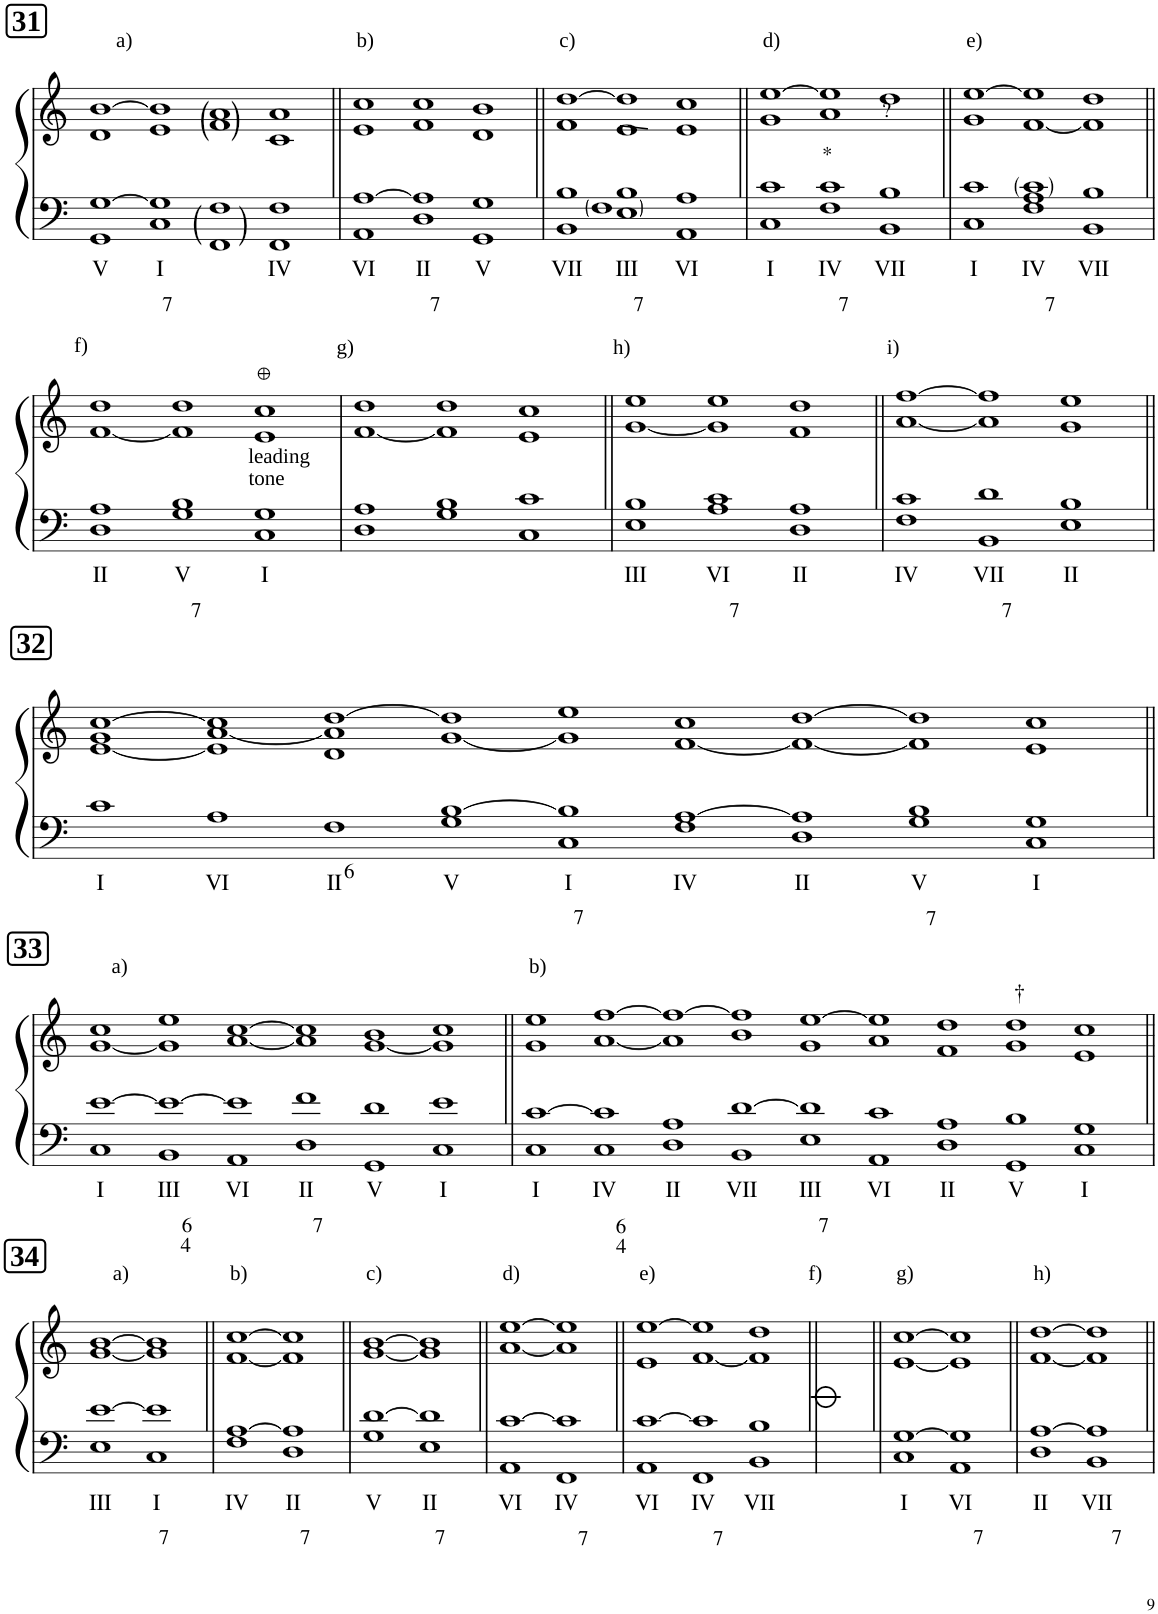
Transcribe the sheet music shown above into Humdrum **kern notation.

**kern	**text	**kern	**text
*part1	*part1	*part1	*part1
*staff2	*staff2	*staff1	*staff1
*I"Piano	*	*	*
*I'Pno	*	*	*
!!LO:PB:g=z
*clefF4	*	*clefG2	*
*k[]	*	*k[]	*
*M16/4	*	*M16/4	*
!!LO:REH:place=s1:a:B:cj:fs=14:t=31
=195	=195	=195	=195
!	!	!LO:TX:a:t=a)	!
!	!LO:LY:b	!	!
1GG [1G	V	1d [1b	.
!LO:TX:b:t=7	!	!	!
!	!LO:LY:b	!	!
1C 1G]	I	1e 1b]	.
1FF 1F	.	1f 1a	.
!	!LO:LY:b	!	!
1FF 1F	IV	1c 1a	.
=196||	=196||	=196||	=196||
*M12/4	*	*M12/4	*
!	!	!LO:TX:a:t=b)	!
!	!LO:LY:b	!	!
1AA [1A	VI	1e 1cc	.
!LO:TX:b:t=7	!	!	!
!	!LO:LY:b	!	!
1D 1A]	II	1f 1cc	.
!	!LO:LY:b	!	!
1GG 1G	V	1d 1b	.
=197||	=197||	=197||	=197||
!	!	!LO:TX:a:t=c)	!
!	!LO:LY:b	!	!
1BB 1B	VII	1f [1dd	.
!LO:TX:b:t=7	!	!	!
!	!LO:LY:b	!	!
1E 1G 1B	III	1e 1dd]	.
!	!LO:LY:b	!	!
1AA 1A	VI	1e 1cc	.
=198||	=198||	=198||	=198||
!	!	!LO:TX:a:t=d)	!
!	!LO:LY:b	!	!
1C 1c	I	1g [1ee	.
!LO:TX:b:t=7	!	!	!
!LO:TX:a:t=*	!	!	!
!	!LO:LY:b	!	!
1F 1c	IV	1a 1ee]	.
!	!	!LO:TX:a:t=?	!
!	!LO:LY:b	!	!
1BB 1B	VII	1dd	.
=199||	=199||	=199||	=199||
!	!	!LO:TX:a:t=e)	!
!	!LO:LY:b	!	!
1C 1c	I	1g [1ee	.
!LO:TX:b:t=7	!	!	!
!	!LO:LY:b	!	!
1F 1A 1c	IV	[1f 1ee]	.
!	!LO:LY:b	!	!
1BB 1B	VII	1f] 1dd	.
!!LO:LB:g=z
=200||	=200||	=200||	=200||
!	!	!LO:TX:a:t=f)	!
!	!LO:LY:b	!	!
1D 1A	II	[1f 1dd	.
!LO:TX:b:t=7	!	!	!
!	!LO:LY:b	!	!
1G 1B	V	1f] 1dd	.
!LO:TX:a:t=leading	!	!	!
!LO:TX:a:t=tone	!	!	!
!	!LO:LY:b	!	!
1C 1G	I	1e 1cc	.
=201	=201	=201	=201
!	!	!LO:TX:a:t=g)	!
1D 1A	.	[1f 1dd	.
1G 1B	.	1f] 1dd	.
1C 1c	.	1e 1cc	.
=202||	=202||	=202||	=202||
!	!	!LO:TX:a:t=h)	!
!	!LO:LY:b	!	!
1E 1B	III	[1g 1ee	.
!LO:TX:b:t=7	!	!	!
!	!LO:LY:b	!	!
1A 1c	VI	1g] 1ee	.
!	!LO:LY:b	!	!
1D 1A	II	1f 1dd	.
=203||	=203||	=203||	=203||
!	!	!LO:TX:a:t=i)	!
!	!LO:LY:b	!	!
1F 1c	IV	[1a [1ff	.
!LO:TX:b:t=7	!	!	!
!	!LO:LY:b	!	!
1BB 1d	VII	1a] 1ff]	.
!	!LO:LY:b	!	!
1E 1B	II	1g 1ee	.
!!LO:LB:g=z
!!LO:REH:place=s1:a:B:cj:fs=14:t=32
=204||	=204||	=204||	=204||
*M36/4	*	*M36/4	*
!	!LO:LY:b	!	!
1c	I	[1e 1g [1cc	.
!	!LO:LY:b	!	!
1A	VI	1e] [1a 1cc]	.
!LO:TX:b:t=6	!	!	!
!	!LO:LY:b	!	!
1F	II	1d 1a] [1dd	.
!	!LO:LY:b	!	!
1G [1B	V	[1g 1dd]	.
!LO:TX:b:t=7	!	!	!
!	!LO:LY:b	!	!
1C 1B]	I	1g] 1ee	.
!	!LO:LY:b	!	!
1F [1A	IV	[1f 1cc	.
!	!LO:LY:b	!	!
1D 1A]	II	1f_ [1dd	.
!LO:TX:b:t=7	!	!	!
!	!LO:LY:b	!	!
1G 1B	V	1f] 1dd]	.
!	!LO:LY:b	!	!
1C 1G	I	1e 1cc	.
!!LO:LB:g=z
!!LO:REH:place=s1:a:B:cj:fs=14:t=33
=205||	=205||	=205||	=205||
*M24/4	*	*M24/4	*
!	!	!LO:TX:a:t=a)	!
!	!LO:LY:b	!	!
1C [1e	I	[1g 1cc	.
!LO:TX:b:t=6	!	!	!
!LO:TX:b:t=4	!	!	!
!	!LO:LY:b	!	!
1BB 1e_	III	1g] 1ee	.
!	!LO:LY:b	!	!
1AA 1e]	VI	[1a [1cc	.
!LO:TX:b:t=7	!	!	!
!	!LO:LY:b	!	!
1D 1f	II	1a] 1cc]	.
!	!LO:LY:b	!	!
1GG 1d	V	[1g 1b	.
!	!LO:LY:b	!	!
1C 1e	I	1g] 1cc	.
=206||	=206||	=206||	=206||
*M36/4	*	*M36/4	*
!	!	!LO:TX:a:t=b)	!
!	!LO:LY:b	!	!
1C [1c	I	1g 1ee	.
!LO:TX:b:t=6	!	!	!
!LO:TX:b:t=4	!	!	!
!	!LO:LY:b	!	!
1C 1c]	IV	[1a [1ff	.
!	!LO:LY:b	!	!
1D 1A	II	1a] 1ff_	.
!	!LO:LY:b	!	!
1BB [1d	VII	1b 1ff]	.
!LO:TX:b:t=7	!	!	!
!	!LO:LY:b	!	!
1E 1d]	III	1g [1ee	.
!	!LO:LY:b	!	!
1AA 1c	VI	1a 1ee]	.
!	!LO:LY:b	!	!
1D 1A	II	1f 1dd	.
!	!LO:LY:b	!	!LO:LY:a
1GG 1B	V	1g 1dd	†
!	!LO:LY:b	!	!
1C 1G	I	1e 1cc	.
!!LO:LB:g=z
!!LO:REH:place=s1:a:B:cj:fs=14:t=34
=207||	=207||	=207||	=207||
*M8/4	*	*M8/4	*
!	!	!LO:TX:a:t=a)	!
!	!LO:LY:b	!	!
1E [1e	III	[1g [1b	.
!LO:TX:b:t=7	!	!	!
!	!LO:LY:b	!	!
1C 1e]	I	1g] 1b]	.
=208||	=208||	=208||	=208||
!	!	!LO:TX:a:t=b)	!
!	!LO:LY:b	!	!
1F [1A	IV	[1f [1cc	.
!LO:TX:b:t=7	!	!	!
!	!LO:LY:b	!	!
1D 1A]	II	1f] 1cc]	.
=209||	=209||	=209||	=209||
!	!	!LO:TX:a:t=c)	!
!	!LO:LY:b	!	!
1G [1d	V	[1g [1b	.
!LO:TX:b:t=7	!	!	!
!	!LO:LY:b	!	!
1E 1d]	II	1g] 1b]	.
=210||	=210||	=210||	=210||
!	!	!LO:TX:a:t=d)	!
!	!LO:LY:b	!	!
1AA [1c	VI	[1a [1ee	.
!LO:TX:b:t=7	!	!	!
!	!LO:LY:b	!	!
1FF 1c]	IV	1a] 1ee]	.
=211||	=211||	=211||	=211||
*M12/4	*	*M12/4	*
!	!	!LO:TX:a:t=e)	!
!	!LO:LY:b	!	!
1AA [1c	VI	1e [1ee	.
!LO:TX:b:t=7	!	!	!
!	!LO:LY:b	!	!
1FF 1c]	IV	[1f 1ee]	.
!	!LO:LY:b	!	!
1BB 1B	VII	1f] 1dd	.
=212||	=212||	=212||	=212||
*M8/4	*	*M8/4	*
!	!	!LO:TX:a:t=f)	!
0ryy	.	0ryy	.
=213||	=213||	=213||	=213||
!	!	!LO:TX:a:t=g)	!
!	!LO:LY:b	!	!
1C [1G	I	[1e [1cc	.
!LO:TX:b:t=7	!	!	!
!	!LO:LY:b	!	!
1AA 1G]	VI	1e] 1cc]	.
=214||	=214||	=214||	=214||
!	!	!LO:TX:a:t=h)	!
!	!LO:LY:b	!	!
1D [1A	II	[1f [1dd	.
!LO:TX:b:t=7	!	!	!
!	!LO:LY:b	!	!
1BB 1A]	VII	1f] 1dd]	.
=||	=||	=||	=||
*-	*-	*-	*-
